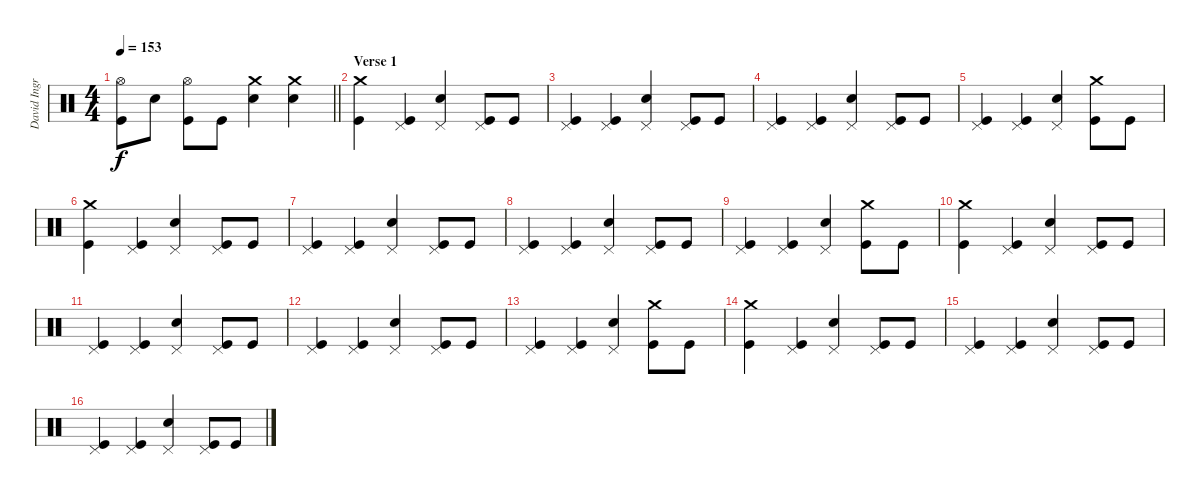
\track ("David Ingraham" "David Ingr") {instrument percussion}
\staff {score}
\articulation defaults
\ts (4 4)
\tempo 153
\clef neutral
\barLineRight lightlight
\ks c
("Hi-Hat (open)" "Kick (hit)").8{dy f} "Snare (hit) 2".8 ("Hi-Hat (open)" "Kick (hit)").8 "Kick (hit)".8 ("Crash medium (hit)" "Snare (hit) 2").4 ("Crash medium (hit)" "Snare (hit) 2").4 |
\section ("" "Verse 1")
("Crash medium (hit)" "Kick (hit)").4 ("Pedal Hi-Hat (hit)" "Kick (hit)").4 ("Pedal Hi-Hat (hit)" "Snare (hit) 2").4 ("Pedal Hi-Hat (hit)" "Kick (hit)").8 "Kick (hit)".8 |
("Pedal Hi-Hat (hit)" "Kick (hit)").4 ("Pedal Hi-Hat (hit)" "Kick (hit)").4 ("Pedal Hi-Hat (hit)" "Snare (hit) 2").4 ("Pedal Hi-Hat (hit)" "Kick (hit)").8 "Kick (hit)".8 |
("Pedal Hi-Hat (hit)" "Kick (hit)").4 ("Pedal Hi-Hat (hit)" "Kick (hit)").4 ("Pedal Hi-Hat (hit)" "Snare (hit) 2").4 ("Pedal Hi-Hat (hit)" "Kick (hit)").8 "Kick (hit)".8 |
("Pedal Hi-Hat (hit)" "Kick (hit)").4 ("Pedal Hi-Hat (hit)" "Kick (hit)").4 ("Pedal Hi-Hat (hit)" "Snare (hit) 2").4 ("Crash medium (hit)" "Kick (hit)").8 "Kick (hit)".8 |
("Crash medium (hit)" "Kick (hit)").4 ("Pedal Hi-Hat (hit)" "Kick (hit)").4 ("Pedal Hi-Hat (hit)" "Snare (hit) 2").4 ("Pedal Hi-Hat (hit)" "Kick (hit)").8 "Kick (hit)".8 |
("Pedal Hi-Hat (hit)" "Kick (hit)").4 ("Pedal Hi-Hat (hit)" "Kick (hit)").4 ("Pedal Hi-Hat (hit)" "Snare (hit) 2").4 ("Pedal Hi-Hat (hit)" "Kick (hit)").8 "Kick (hit)".8 |
("Pedal Hi-Hat (hit)" "Kick (hit)").4 ("Pedal Hi-Hat (hit)" "Kick (hit)").4 ("Pedal Hi-Hat (hit)" "Snare (hit) 2").4 ("Pedal Hi-Hat (hit)" "Kick (hit)").8 "Kick (hit)".8 |
("Pedal Hi-Hat (hit)" "Kick (hit)").4 ("Pedal Hi-Hat (hit)" "Kick (hit)").4 ("Pedal Hi-Hat (hit)" "Snare (hit) 2").4 ("Crash medium (hit)" "Kick (hit)").8 "Kick (hit)".8 |
("Crash medium (hit)" "Kick (hit)").4 ("Pedal Hi-Hat (hit)" "Kick (hit)").4 ("Pedal Hi-Hat (hit)" "Snare (hit) 2").4 ("Pedal Hi-Hat (hit)" "Kick (hit)").8 "Kick (hit)".8 |
("Pedal Hi-Hat (hit)" "Kick (hit)").4 ("Pedal Hi-Hat (hit)" "Kick (hit)").4 ("Pedal Hi-Hat (hit)" "Snare (hit) 2").4 ("Pedal Hi-Hat (hit)" "Kick (hit)").8 "Kick (hit)".8 |
("Pedal Hi-Hat (hit)" "Kick (hit)").4 ("Pedal Hi-Hat (hit)" "Kick (hit)").4 ("Pedal Hi-Hat (hit)" "Snare (hit) 2").4 ("Pedal Hi-Hat (hit)" "Kick (hit)").8 "Kick (hit)".8 |
("Pedal Hi-Hat (hit)" "Kick (hit)").4 ("Pedal Hi-Hat (hit)" "Kick (hit)").4 ("Pedal Hi-Hat (hit)" "Snare (hit) 2").4 ("Crash medium (hit)" "Kick (hit)").8 "Kick (hit)".8 |
("Crash medium (hit)" "Kick (hit)").4 ("Pedal Hi-Hat (hit)" "Kick (hit)").4 ("Pedal Hi-Hat (hit)" "Snare (hit) 2").4 ("Pedal Hi-Hat (hit)" "Kick (hit)").8 "Kick (hit)".8 |
("Pedal Hi-Hat (hit)" "Kick (hit)").4 ("Pedal Hi-Hat (hit)" "Kick (hit)").4 ("Pedal Hi-Hat (hit)" "Snare (hit) 2").4 ("Pedal Hi-Hat (hit)" "Kick (hit)").8 "Kick (hit)".8 |
("Pedal Hi-Hat (hit)" "Kick (hit)").4 ("Pedal Hi-Hat (hit)" "Kick (hit)").4 ("Pedal Hi-Hat (hit)" "Snare (hit) 2").4 ("Pedal Hi-Hat (hit)" "Kick (hit)").8 "Kick (hit)".8
